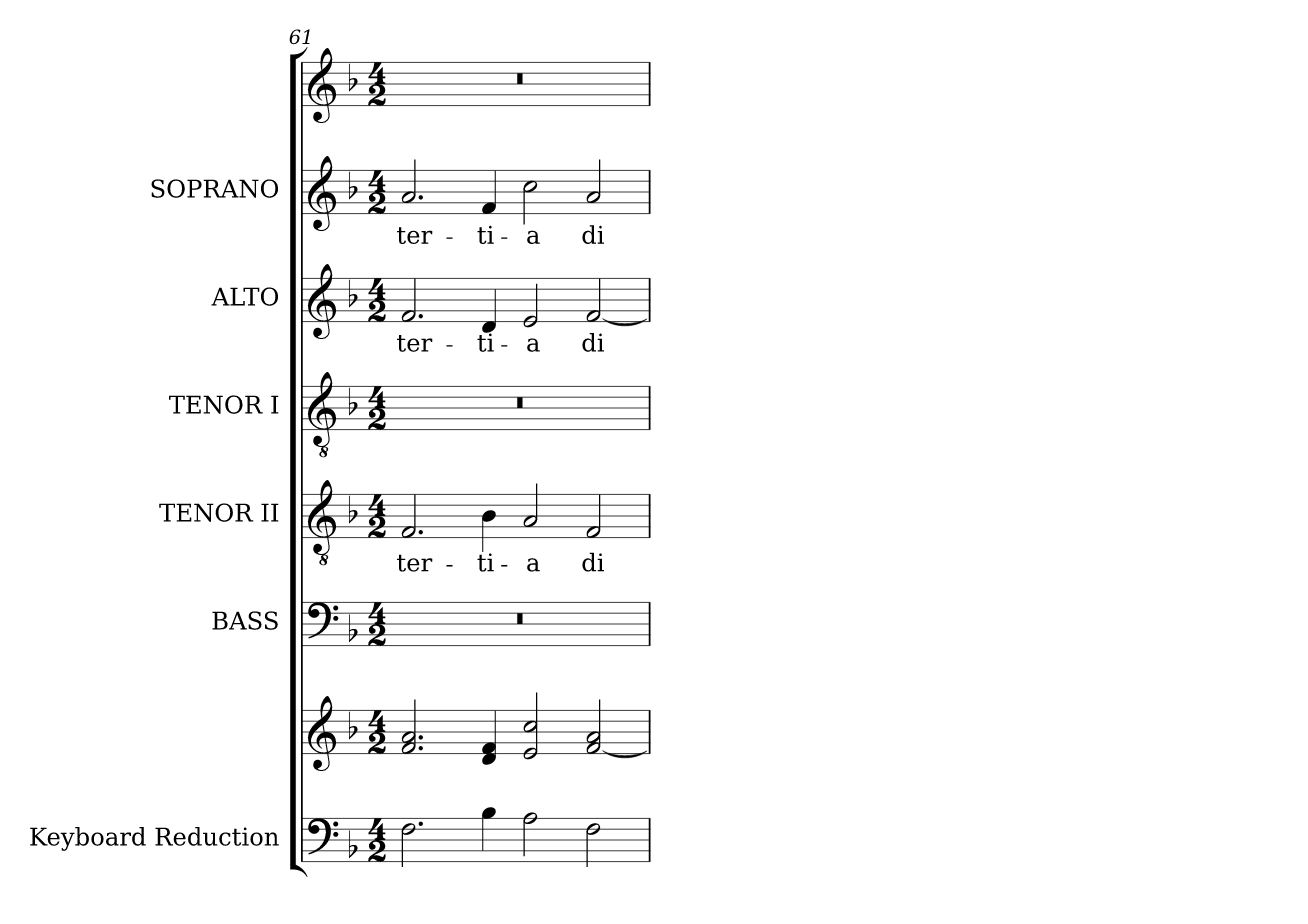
**kern	**kern	**kern	**kern	**text	**kern	**kern	**text	**kern	**text	**kern
*part7	*part7	*part6	*part5	*part5	*part4	*part3	*part3	*part2	*part2	*part1
*staff8	*staff7	*staff6	*staff5	*staff5	*staff4	*staff3	*staff3	*staff2	*staff2	*staff1
*I"Keyboard Reduction	*	*I"BASS	*I"TENOR II	*	*I"TENOR I	*I"ALTO	*	*I"SOPRANO	*	*
*I'Reduc.	*	*I'B.	*I'T. II	*	*I'T. I	*I'A.	*	*I'S.	*	*
*clefF4	*clefG2	*clefF4	*clefGv2	*	*clefGv2	*clefG2	*	*clefG2	*	*clefG2
*	*	*	*ITrd7c12	*	*ITrd7c12	*	*	*	*	*
*k[b-]	*k[b-]	*k[b-]	*k[b-]	*	*k[b-]	*k[b-]	*	*k[b-]	*	*k[b-]
*F:	*F:	*F:	*F:	*	*F:	*F:	*	*F:	*	*F:
*M4/2	*M4/2	*M4/2	*M4/2	*	*M4/2	*M4/2	*	*M4/2	*	*M4/2
=61	=61	=61	=61	=61	=61	=61	=61	=61	=61	=61
!	!	!LO:N:vis=1	!	!	!	!	!	!	!	!
!	!	!	!	!LO:LY:b:color=#000000	!LO:N:vis=1	!	!	!	!	!
!	!	!	!	!	!	!	!LO:LY:b:color=#000000	!	!	!
!	!	!	!	!	!	!	!	!	!LO:LY:b:color=#000000	!LO:N:vis=1
2.Fi\	2.fi/ 2.ai	0r	2.FFi/	ter-	0r	2.fi/	ter-	2.ai/	ter-	0r
!	!	!	!	!LO:LY:b:color=#000000	!	!	!	!	!	!
!	!	!	!	!	!	!	!LO:LY:b:color=#000000	!	!	!
!	!	!	!	!	!	!	!	!	!LO:LY:b:color=#000000	!
4B-i\	4di/ 4fi	.	4BB-i\	-ti-	.	4di/	-ti-	4fi/	-ti-	.
!	!	!	!	!LO:LY:b:color=#000000	!	!	!	!	!	!
!	!	!	!	!	!	!	!LO:LY:b:color=#000000	!	!	!
!	!	!	!	!	!	!	!	!	!LO:LY:b:color=#000000	!
2Ai\	2ei/ 2cci	.	2AAi/	-a	.	2ei/	-a	2cci\	-a	.
!	!	!	!	!LO:LY:b:color=#000000	!	!	!	!	!	!
!	!	!	!	!	!	!	!LO:LY:b:color=#000000	!	!	!
!	!	!	!	!	!	!	!	!	!LO:LY:b:color=#000000	!
2Fi\	[2fi/ 2ai	.	2FFi/	di-	.	[2fi/	di-	2ai/	di-	.
=	=	=	=	=	=	=	=	=	=	=
*-	*-	*-	*-	*-	*-	*-	*-	*-	*-	*-
